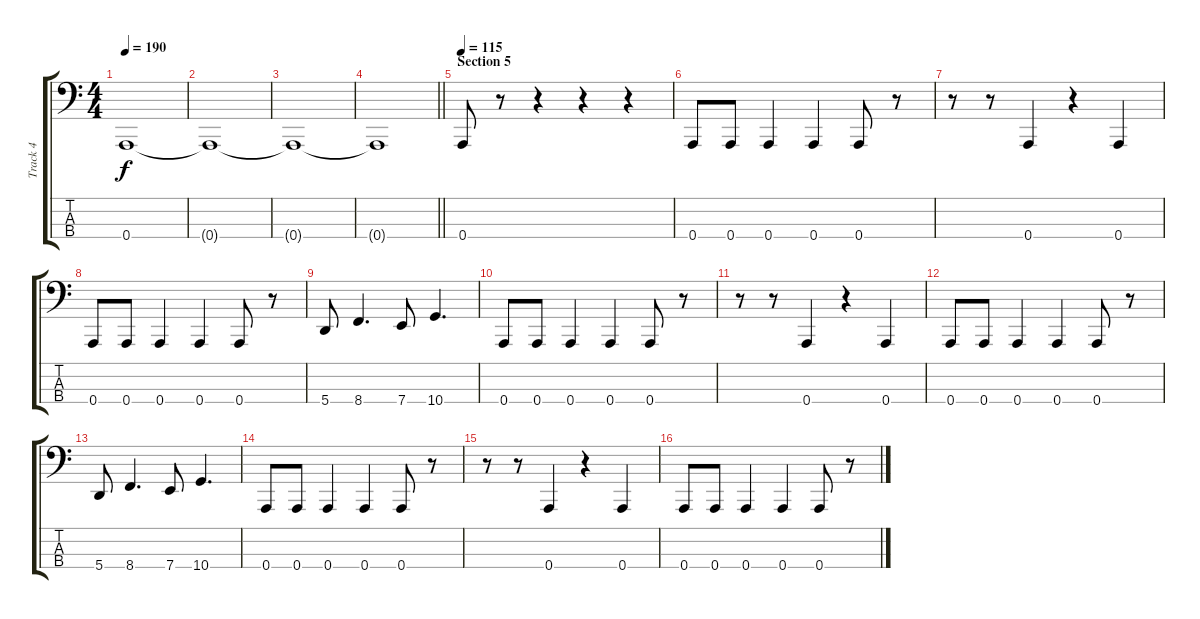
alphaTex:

\track ("Track 4" "Track 4") {instrument electricbasspick}
\staff {score tabs}
\tuning (D2 A1 E1 A0) {hide}
\ts (4 4)
\tempo 190
\clef f4
\ks c
0.4{t}.1{dy f} |
0.4{t}.1 |
0.4{t}.1 |
\barLineRight lightlight
0.4{t}.1 |
\section ("" "Section 5")
\tempo 115
0.4.8 r.8 r.4 r.4 r.4 |
0.4.8 0.4.8 0.4.4 0.4.4 0.4.8 r.8 |
r.8 r.8 0.4.4 r.4 0.4.4 |
0.4.8 0.4.8 0.4.4 0.4.4 0.4.8 r.8 |
5.4.8 8.4.4{d} 7.4.8 10.4.4{d} |
0.4.8 0.4.8 0.4.4 0.4.4 0.4.8 r.8 |
r.8 r.8 0.4.4 r.4 0.4.4 |
0.4.8 0.4.8 0.4.4 0.4.4 0.4.8 r.8 |
5.4.8 8.4.4{d} 7.4.8 10.4.4{d} |
0.4.8 0.4.8 0.4.4 0.4.4 0.4.8 r.8 |
r.8 r.8 0.4.4 r.4 0.4.4 |
0.4.8 0.4.8 0.4.4 0.4.4 0.4.8 r.8
